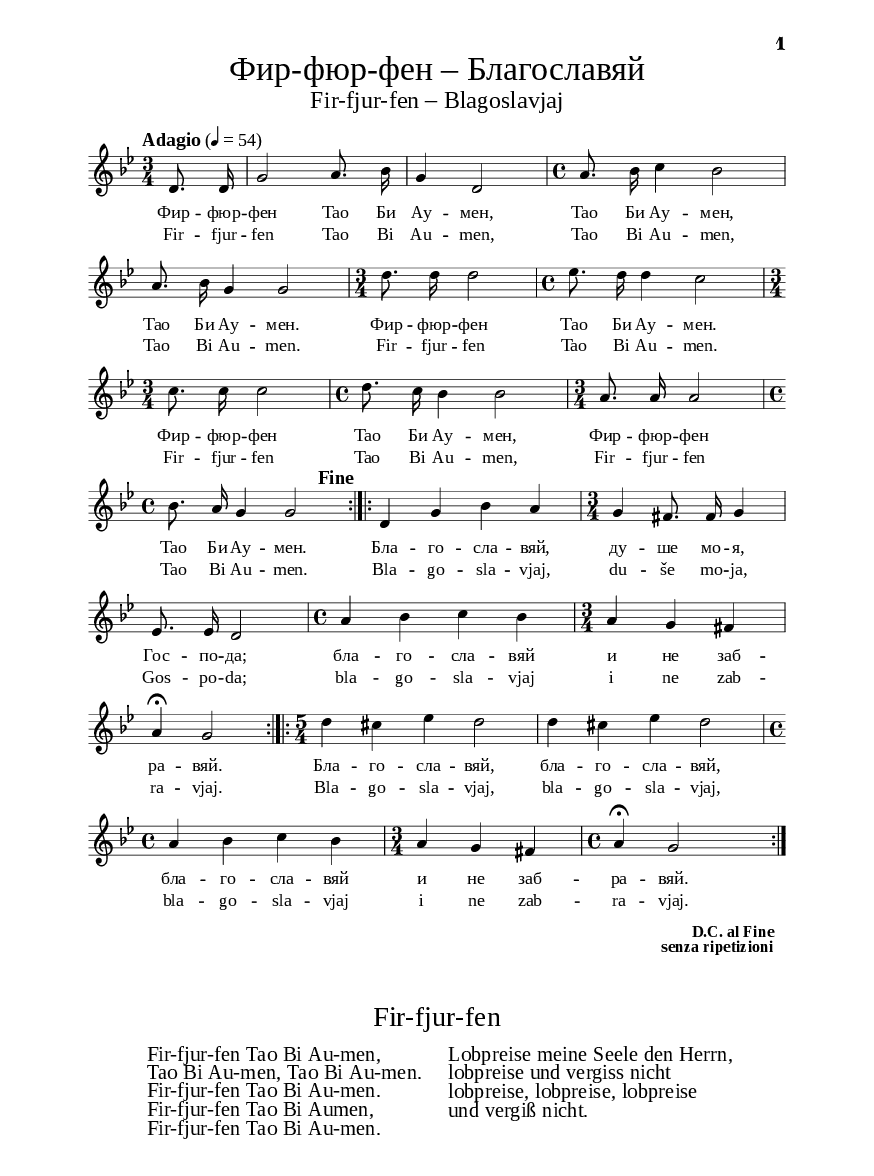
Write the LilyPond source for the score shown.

\version "2.24.4"

% include paper part and global functions
\include "include/globals.ily"

\bookpart {
  \label #'ref070
  \tocItem \markup "Фир-фюр-фен – Благославяй – Fir-fjur-fen – Blagoslavjaj"
  \include "include/bookpart-paper.ily"
  \score {
    \include "include/score-layout.ily"

    \new Voice \absolute  {
      \clef treble
      \key g \minor
      \time 3/4
      \tempoFunc "Adagio" 4 "54"
      \partial 4
      \autoBeamOff

      d'8. d'16 | g'2 a'8. bes'16 |  g'4 d'2 | \time 4/4  a'8. bes'16 c''4 bes'2 | \break

      a'8. bes'16 g'4 g'2 | \time 3/4  d''8. d''16 d''2 | \time 4/4  es''8. d''16 d''4 c''2 \break

      \time 3/4  c''8. c''16 c''2 | \time 4/4  d''8. c''16 bes'4 bes'2 | \time 3/4  a'8. a'16 a'2 \break |

      \time 4/4  bes'8. a'16 g'4 \tempo"       Fine" g'2
      | \bar ":|.|:" d'4 g'4 bes'4 a'4 |  \time 3/4  g'4 fis'8. fis'16 g'4 \break |

      es'8. es'16 d'2 | \time 4/4  a'4 bes'4 c''4 bes'4 | \time 3/4  a'4 g'4 fis'4 \break |

      a'4 \fermata g'2 | \bar ":|.|:" \time 5/4
      d''4 cis''4 es''4 d''2 | d''4 cis''4 es''4 d''2 \break |

      \time 4/4  a'4 bes'4 c''4 bes'4 | \time 3/4  a'4 g'4 fis'4 | \time 4/4  a'4 \fermata g'2 s4
      | \bar ":|."
    }

    \addlyrics {
      Фир -- фюр --
      фен Тао Би Ау -- мен, Тао Би Ау -- мен, Тао Би
      Ау -- мен. Фир -- фюр -- фен Тао Би Ау -- мен.
      Фир -- фюр -- фен Тао Би Ау -- мен, Фир -- фюр --
      фен Тао Би Ау -- мен. Бла -- го -- сла -- вяй,
      ду -- ше мо -- я, Гос -- по -- да; бла -- го --
      сла -- вяй и не заб -- ра -- вяй. Бла -- го --
      сла -- вяй, бла -- го -- сла -- вяй, бла -- го --
      сла -- вяй и не заб -- ра -- вяй.}
      \addlyrics {
        Fir -- fjur --
        fen Tao Bi Au -- men, Tao Bi Au -- men, Tao Bi
        Au -- men. Fir -- fjur -- fen Tao Bi Au -- men.
        Fir -- fjur -- fen Tao Bi Au -- men, Fir -- fjur --
        fen Tao Bi Au -- men. Bla -- go -- sla -- vjaj,
        du -- še mo -- ja, Gos -- po -- da; bla -- go --
        sla -- vjaj i ne zab -- ra -- vjaj. Bla -- go --
        sla -- vjaj, bla -- go -- sla -- vjaj, bla -- go --
        sla -- vjaj i ne zab -- ra -- vjaj.}

        \header {
          title = \titleFunc "Фир-фюр-фен – Благославяй" "Fir-fjur-fen – Blagoslavjaj"
        }

        \midi{}

      } % score

      \markup \empty-one

      \markup \dc-two "D.C. al Fine" "senza ripetizioni"

\markup \vspace #2

      % include foreign translation(s) of the song
      \version "2.24.4"

\markup \fill-line { \fontsize #deTitleFontSize "Fir-fjur-fen" }
\markup \null
\markup \null

\markup \abs-fontsize #10 {
   \hspace #5
  \override #`(baseline-skip . ,deCoupletBaselineSkip)

  \column {


    \line {   "   "Fir-fjur-fen Tao Bi Au-men,}
    \line {   "   "Tao Bi Au-men, Tao Bi Au-men. }
    \line {   "   "Fir-fjur-fen Tao Bi Au-men.}
    \line {   "   "Fir-fjur-fen Tao Bi Aumen, }
    \line {   "   "Fir-fjur-fen Tao Bi Au-men.}
   
  

  }
 \override #`(baseline-skip . ,deCoupletBaselineSkip)
   \column {  \line {   "   "Lobpreise meine Seele den Herrn,}
    \line {   "   "lobpreise und vergiss nicht}
    \line {   "   "lobpreise, lobpreise, lobpreise }
    \line {  "   " und vergiß nicht.}
 }


}


    } % bookpart
